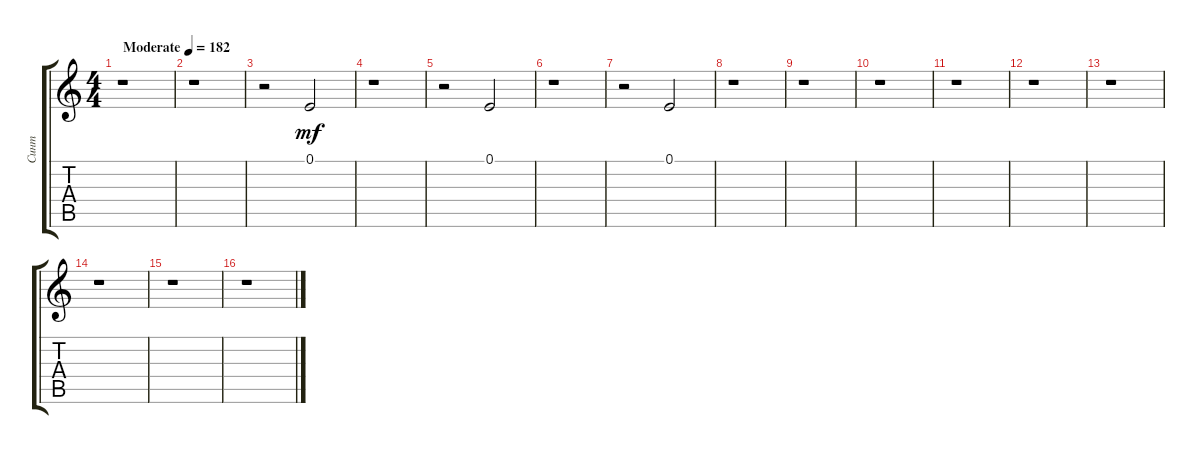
\track ("Синт" "Синт") {instrument fx2soundtrack}
\staff {score tabs}
\tuning (E4 B3 G3 D3 A2 E2) {hide}
\ts (4 4)
\tempo (182 "Moderate")
\clef g2
\ks c
r.1{dy mf instrument fx2soundtrack} |
r.1 |
r.2 0.1.2 |
r.1 |
r.2 0.1.2 |
r.1 |
r.2 0.1.2 |
r.1 |
r.1 |
r.1 |
r.1 |
r.1 |
r.1 |
r.1 |
r.1 |
r.1
